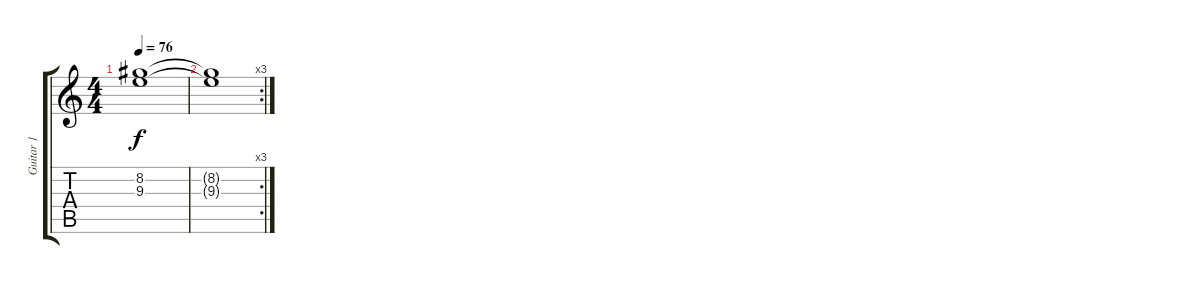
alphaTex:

\track ("Guitar 1" "Guitar 1") {instrument distortionguitar}
\staff {score tabs}
\tuning (E4 C4 G3 C3 G2 C2) {hide}
\ts (4 4)
\tempo 76
\clef g2
\ks c
(8.2 9.3).1{dy f} |
\rc 3
(8.2{t} 9.3{t}).1
